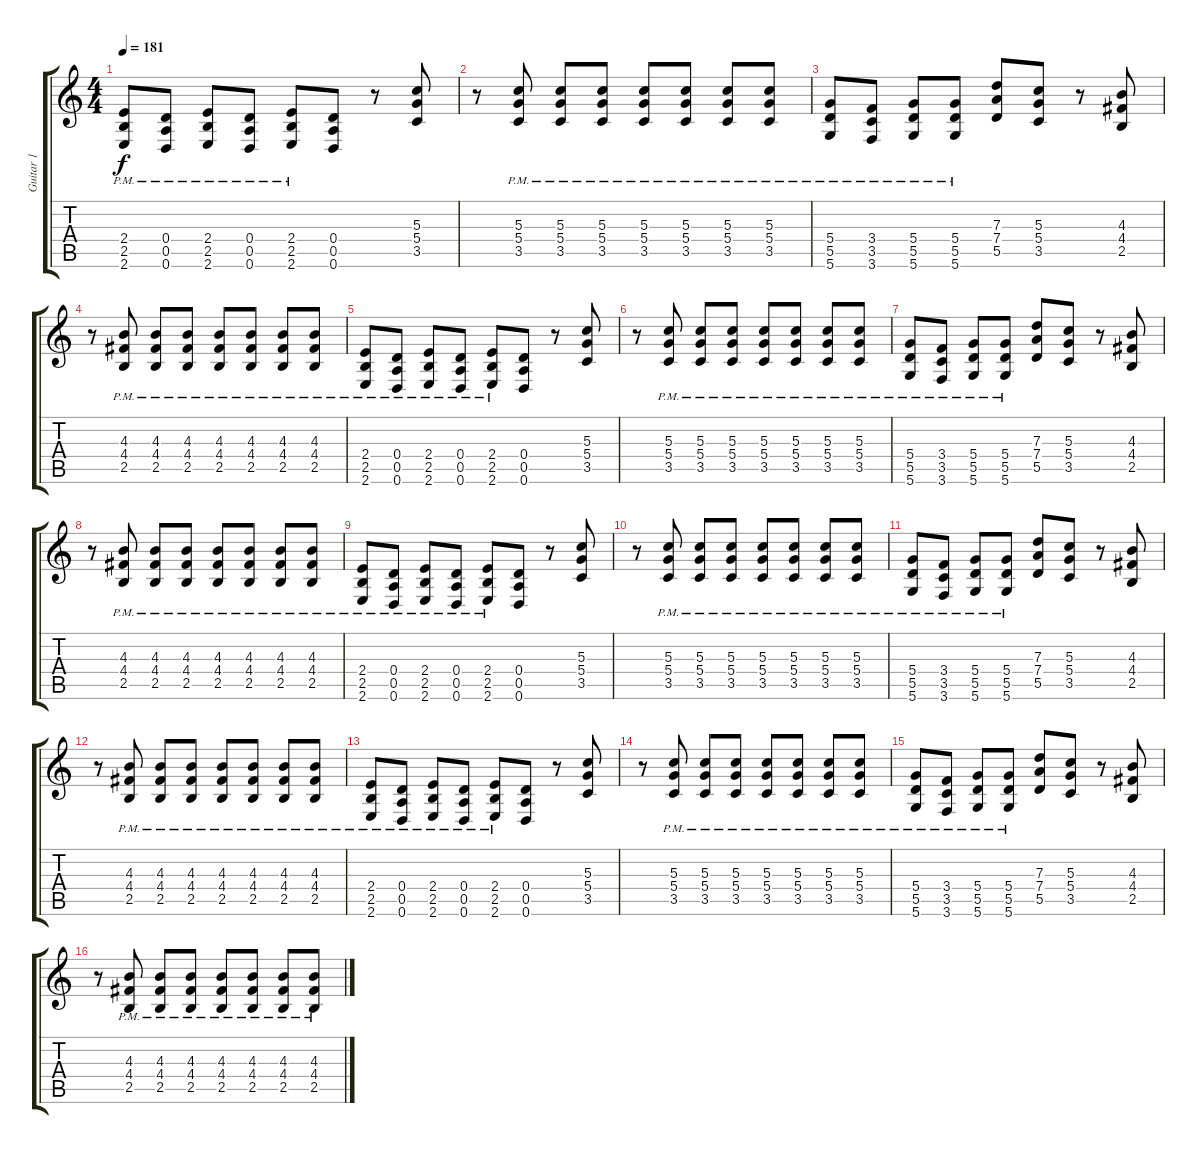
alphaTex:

\track ("Guitar 1" "Guitar 1") {instrument overdrivenguitar}
\staff {score tabs}
\tuning (E4 B3 G3 D3 A2 D2) {hide}
\ts (4 4)
\tempo 181
\clef g2
\ks c
(2.4{pm} 2.5{pm} 2.6{pm}).8{dy f} (0.4{pm} 0.5{pm} 0.6).8 (2.4{pm} 2.5{pm} 2.6{pm}).8 (0.4{pm} 0.5{pm} 0.6{pm}).8 (2.4{pm} 2.5{pm} 2.6{pm}).8 (0.4 0.5 0.6).8 r.8 (5.3 5.4 3.5).8 |
r.8 (5.3{pm} 5.4{pm} 3.5{pm}).8 (5.3{pm} 5.4{pm} 3.5{pm}).8 (5.3{pm} 5.4{pm} 3.5{pm}).8 (5.3{pm} 5.4{pm} 3.5{pm}).8 (5.3{pm} 5.4{pm} 3.5{pm}).8 (5.3{pm} 5.4{pm} 3.5{pm}).8 (5.3{pm} 5.4{pm} 3.5{pm}).8 |
(5.4{pm} 5.5{pm} 5.6{pm}).8 (3.4{pm} 3.5{pm} 3.6{pm}).8 (5.4{pm} 5.5{pm} 5.6{pm}).8 (5.4{pm} 5.5{pm} 5.6{pm}).8 (7.3 7.4 5.5).8 (5.3 5.4 3.5).8 r.8 (4.3 4.4 2.5).8 |
r.8 (4.3{pm} 4.4{pm} 2.5{pm}).8 (4.3{pm} 4.4{pm} 2.5{pm}).8 (4.3{pm} 4.4{pm} 2.5{pm}).8 (4.3{pm} 4.4{pm} 2.5{pm}).8 (4.3{pm} 4.4{pm} 2.5{pm}).8 (4.3{pm} 4.4{pm} 2.5{pm}).8 (4.3{pm} 4.4{pm} 2.5{pm}).8 |
(2.4{pm} 2.5{pm} 2.6{pm}).8 (0.4{pm} 0.5{pm} 0.6).8 (2.4{pm} 2.5{pm} 2.6{pm}).8 (0.4{pm} 0.5{pm} 0.6{pm}).8 (2.4{pm} 2.5{pm} 2.6{pm}).8 (0.4 0.5 0.6).8 r.8 (5.3 5.4 3.5).8 |
r.8 (5.3{pm} 5.4{pm} 3.5{pm}).8 (5.3{pm} 5.4{pm} 3.5{pm}).8 (5.3{pm} 5.4{pm} 3.5{pm}).8 (5.3{pm} 5.4{pm} 3.5{pm}).8 (5.3{pm} 5.4{pm} 3.5{pm}).8 (5.3{pm} 5.4{pm} 3.5{pm}).8 (5.3{pm} 5.4{pm} 3.5{pm}).8 |
(5.4{pm} 5.5{pm} 5.6{pm}).8 (3.4{pm} 3.5{pm} 3.6{pm}).8 (5.4{pm} 5.5{pm} 5.6{pm}).8 (5.4{pm} 5.5{pm} 5.6{pm}).8 (7.3 7.4 5.5).8 (5.3 5.4 3.5).8 r.8 (4.3 4.4 2.5).8 |
r.8 (4.3{pm} 4.4{pm} 2.5{pm}).8 (4.3{pm} 4.4{pm} 2.5{pm}).8 (4.3{pm} 4.4{pm} 2.5{pm}).8 (4.3{pm} 4.4{pm} 2.5{pm}).8 (4.3{pm} 4.4{pm} 2.5{pm}).8 (4.3{pm} 4.4{pm} 2.5{pm}).8 (4.3{pm} 4.4{pm} 2.5{pm}).8 |
(2.4{pm} 2.5{pm} 2.6{pm}).8 (0.4{pm} 0.5{pm} 0.6).8 (2.4{pm} 2.5{pm} 2.6{pm}).8 (0.4{pm} 0.5{pm} 0.6{pm}).8 (2.4{pm} 2.5{pm} 2.6{pm}).8 (0.4 0.5 0.6).8 r.8 (5.3 5.4 3.5).8 |
r.8 (5.3{pm} 5.4{pm} 3.5{pm}).8 (5.3{pm} 5.4{pm} 3.5{pm}).8 (5.3{pm} 5.4{pm} 3.5{pm}).8 (5.3{pm} 5.4{pm} 3.5{pm}).8 (5.3{pm} 5.4{pm} 3.5{pm}).8 (5.3{pm} 5.4{pm} 3.5{pm}).8 (5.3{pm} 5.4{pm} 3.5{pm}).8 |
(5.4{pm} 5.5{pm} 5.6{pm}).8 (3.4{pm} 3.5{pm} 3.6{pm}).8 (5.4{pm} 5.5{pm} 5.6{pm}).8 (5.4{pm} 5.5{pm} 5.6{pm}).8 (7.3 7.4 5.5).8 (5.3 5.4 3.5).8 r.8 (4.3 4.4 2.5).8 |
r.8 (4.3{pm} 4.4{pm} 2.5{pm}).8 (4.3{pm} 4.4{pm} 2.5{pm}).8 (4.3{pm} 4.4{pm} 2.5{pm}).8 (4.3{pm} 4.4{pm} 2.5{pm}).8 (4.3{pm} 4.4{pm} 2.5{pm}).8 (4.3{pm} 4.4{pm} 2.5{pm}).8 (4.3{pm} 4.4{pm} 2.5{pm}).8 |
(2.4{pm} 2.5{pm} 2.6{pm}).8 (0.4{pm} 0.5{pm} 0.6).8 (2.4{pm} 2.5{pm} 2.6{pm}).8 (0.4{pm} 0.5{pm} 0.6{pm}).8 (2.4{pm} 2.5{pm} 2.6{pm}).8 (0.4 0.5 0.6).8 r.8 (5.3 5.4 3.5).8 |
r.8 (5.3{pm} 5.4{pm} 3.5{pm}).8 (5.3{pm} 5.4{pm} 3.5{pm}).8 (5.3{pm} 5.4{pm} 3.5{pm}).8 (5.3{pm} 5.4{pm} 3.5{pm}).8 (5.3{pm} 5.4{pm} 3.5{pm}).8 (5.3{pm} 5.4{pm} 3.5{pm}).8 (5.3{pm} 5.4{pm} 3.5{pm}).8 |
(5.4{pm} 5.5{pm} 5.6{pm}).8 (3.4{pm} 3.5{pm} 3.6{pm}).8 (5.4{pm} 5.5{pm} 5.6{pm}).8 (5.4{pm} 5.5{pm} 5.6{pm}).8 (7.3 7.4 5.5).8 (5.3 5.4 3.5).8 r.8 (4.3 4.4 2.5).8 |
r.8 (4.3{pm} 4.4{pm} 2.5{pm}).8 (4.3{pm} 4.4{pm} 2.5{pm}).8 (4.3{pm} 4.4{pm} 2.5{pm}).8 (4.3{pm} 4.4{pm} 2.5{pm}).8 (4.3{pm} 4.4{pm} 2.5{pm}).8 (4.3{pm} 4.4{pm} 2.5{pm}).8 (4.3{pm} 4.4{pm} 2.5{pm}).8
